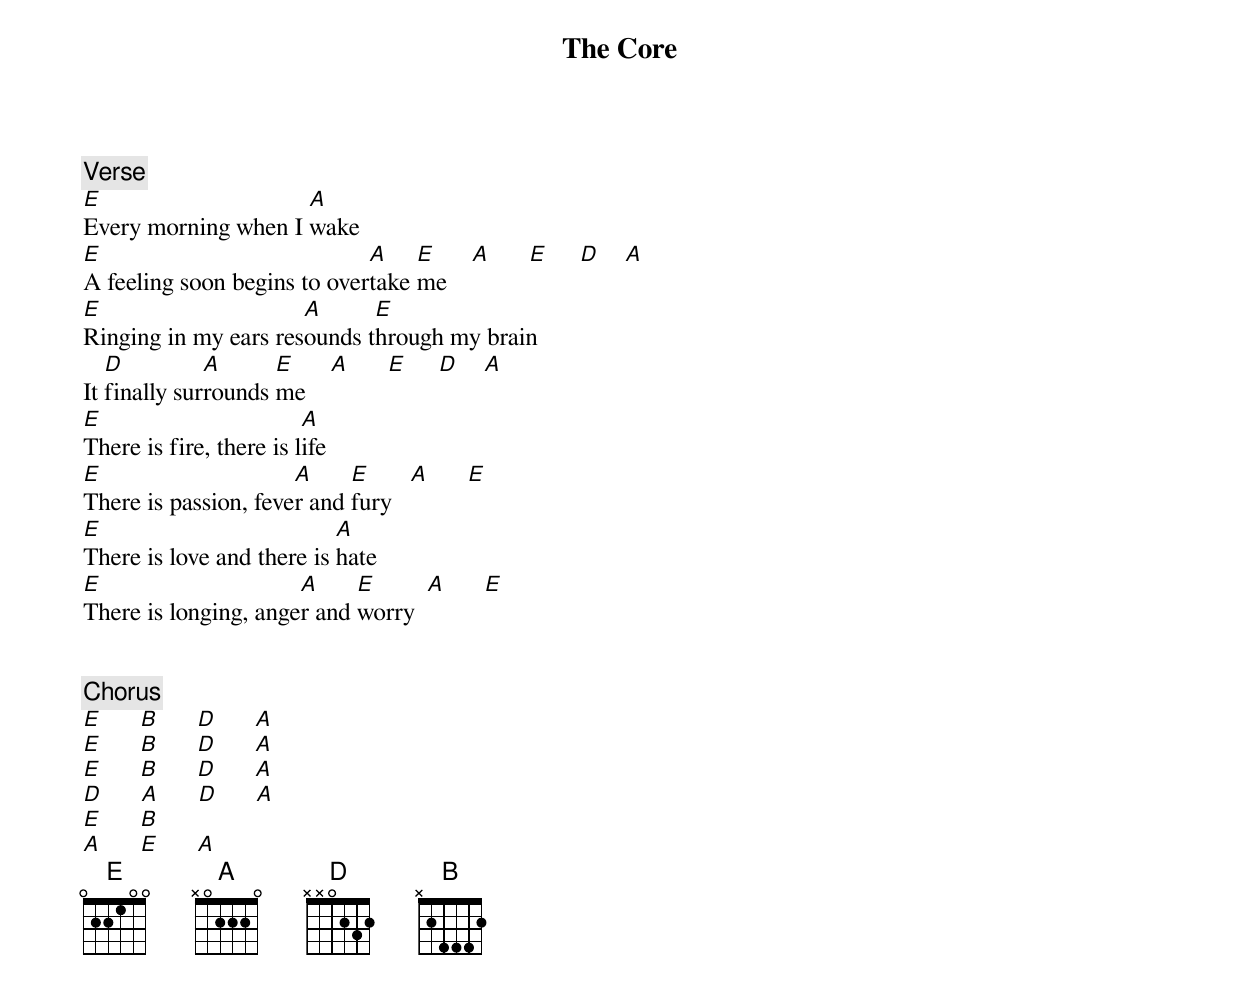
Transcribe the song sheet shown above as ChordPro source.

{title: The Core}
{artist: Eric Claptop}
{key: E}

{c: Verse}
[E]Every morning when I [A]wake
[E]A feeling soon begins to over[A]take [E]me    [A]      [E]     [D]    [A]
[E]Ringing in my ears res[A]ounds t[E]hrough my brain
It [D]finally sur[A]rounds [E]me    [A]      [E]     [D]    [A]
[E]There is fire, there is l[A]ife
[E]There is passion, feve[A]r and [E]fury   [A]      [E]
[E]There is love and there is [A]hate
[E]There is longing, ange[A]r and [E]worry  [A]      [E]


{c: Chorus}
[E]      [B]      [D]      [A]
[E]      [B]      [D]      [A]
[E]      [B]      [D]      [A]
[D]      [A]      [D]      [A]
[E]      [B]
[A]      [E]      [A]
